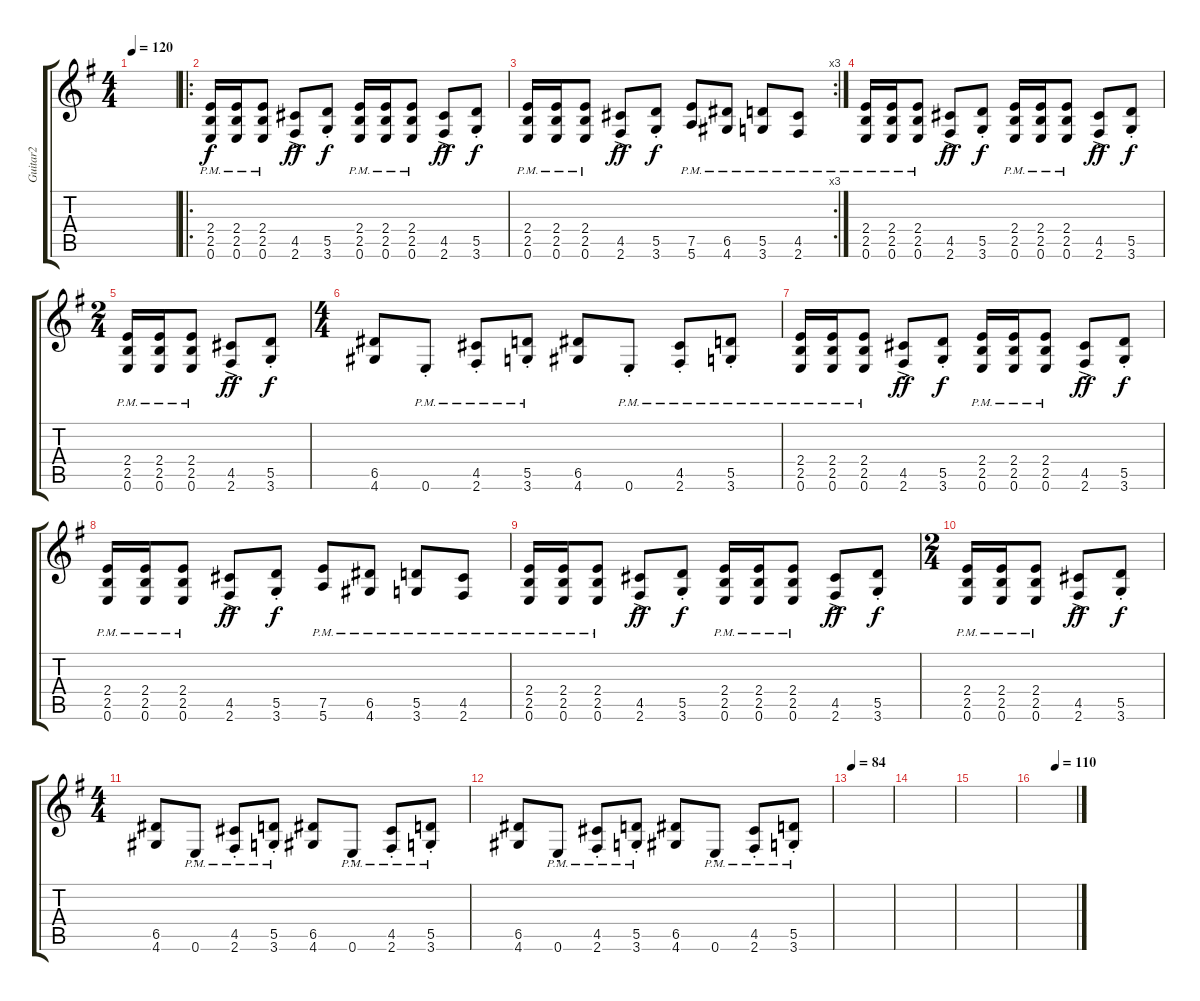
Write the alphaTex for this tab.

\track ("Guitar2" "Guitar2") {instrument distortionguitar}
\staff {score tabs}
\tuning (E4 B3 G3 D3 A2 E2) {hide}
\ts (4 4)
\tempo 120
\clef g2
\ks eminor
|
\ro
(2.4{pm} 2.5{pm} 0.6{pm}).16 (2.4{pm} 2.5{pm} 0.6{pm}).16 (2.4{pm} 2.5{pm} 0.6{pm}).8 (4.5{ac} 2.6{ac}).8{dy ff} (5.5{st} 3.6{st}).8{dy f} (2.4{pm} 2.5{pm} 0.6{pm}).16 (2.4{pm} 2.5{pm} 0.6{pm}).16 (2.4{pm} 2.5{pm} 0.6{pm}).8 (4.5{ac} 2.6{ac}).8{dy ff} (5.5{st} 3.6{st}).8{dy f} |
\rc 3
(2.4{pm} 2.5{pm} 0.6{pm}).16 (2.4{pm} 2.5{pm} 0.6{pm}).16 (2.4{pm} 2.5{pm} 0.6{pm}).8 (4.5{ac} 2.6{ac}).8{dy ff} (5.5{st} 3.6{st}).8{dy f} (7.5{pm} 5.6{pm}).8 (6.5{pm} 4.6{pm}).8 (5.5{pm} 3.6{pm}).8 (4.5{pm} 2.6{pm}).8 |
(2.4{pm} 2.5{pm} 0.6{pm}).16 (2.4{pm} 2.5{pm} 0.6{pm}).16 (2.4{pm} 2.5{pm} 0.6{pm}).8 (4.5{ac} 2.6{ac}).8{dy ff} (5.5{st} 3.6{st}).8{dy f} (2.4{pm} 2.5{pm} 0.6{pm}).16 (2.4{pm} 2.5{pm} 0.6{pm}).16 (2.4{pm} 2.5{pm} 0.6{pm}).8 (4.5{ac} 2.6{ac}).8{dy ff} (5.5{st} 3.6{st}).8{dy f} |
\ts (2 4)
(2.4{pm} 2.5{pm} 0.6{pm}).16 (2.4{pm} 2.5{pm} 0.6{pm}).16 (2.4{pm} 2.5{pm} 0.6{pm}).8 (4.5{ac} 2.6{ac}).8{dy ff} (5.5{st} 3.6{st}).8{dy f} |
\ts (4 4)
(6.5 4.6).8 0.6{pm st}.8 (4.5{pm st} 2.6{pm st}).8 (5.5{pm st} 3.6{pm st}).8 (6.5 4.6).8 0.6{pm st}.8 (4.5{pm st} 2.6{pm st}).8 (5.5{pm st} 3.6{pm st}).8 |
(2.4{pm} 2.5{pm} 0.6{pm}).16 (2.4{pm} 2.5{pm} 0.6{pm}).16 (2.4{pm} 2.5{pm} 0.6{pm}).8 (4.5{ac} 2.6{ac}).8{dy ff} (5.5{st} 3.6{st}).8{dy f} (2.4{pm} 2.5{pm} 0.6{pm}).16 (2.4{pm} 2.5{pm} 0.6{pm}).16 (2.4{pm} 2.5{pm} 0.6{pm}).8 (4.5{ac} 2.6{ac}).8{dy ff} (5.5{st} 3.6{st}).8{dy f} |
(2.4{pm} 2.5{pm} 0.6{pm}).16 (2.4{pm} 2.5{pm} 0.6{pm}).16 (2.4{pm} 2.5{pm} 0.6{pm}).8 (4.5{ac} 2.6{ac}).8{dy ff} (5.5{st} 3.6{st}).8{dy f} (7.5{pm} 5.6{pm}).8 (6.5{pm} 4.6{pm}).8 (5.5{pm} 3.6{pm}).8 (4.5{pm} 2.6{pm}).8 |
(2.4{pm} 2.5{pm} 0.6{pm}).16 (2.4{pm} 2.5{pm} 0.6{pm}).16 (2.4{pm} 2.5{pm} 0.6{pm}).8 (4.5{ac} 2.6{ac}).8{dy ff} (5.5{st} 3.6{st}).8{dy f} (2.4{pm} 2.5{pm} 0.6{pm}).16 (2.4{pm} 2.5{pm} 0.6{pm}).16 (2.4{pm} 2.5{pm} 0.6{pm}).8 (4.5{ac} 2.6{ac}).8{dy ff} (5.5{st} 3.6{st}).8{dy f} |
\ts (2 4)
(2.4{pm} 2.5{pm} 0.6{pm}).16 (2.4{pm} 2.5{pm} 0.6{pm}).16 (2.4{pm} 2.5{pm} 0.6{pm}).8 (4.5{ac} 2.6{ac}).8{dy ff} (5.5{st} 3.6{st}).8{dy f} |
\ts (4 4)
(6.5 4.6).8 0.6{pm st}.8 (4.5{pm st} 2.6{pm st}).8 (5.5{pm st} 3.6{pm st}).8 (6.5 4.6).8 0.6{pm st}.8 (4.5{pm st} 2.6{pm st}).8 (5.5{pm st} 3.6{pm st}).8 |
(6.5 4.6).8 0.6{pm st}.8 (4.5{pm st} 2.6{pm st}).8 (5.5{pm st} 3.6{pm st}).8 (6.5 4.6).8 0.6{pm st}.8 (4.5{pm st} 2.6{pm st}).8 (5.5{pm st} 3.6{pm st}).8 |
\tempo 84
|
|
|
\tempo (110 0.5)
